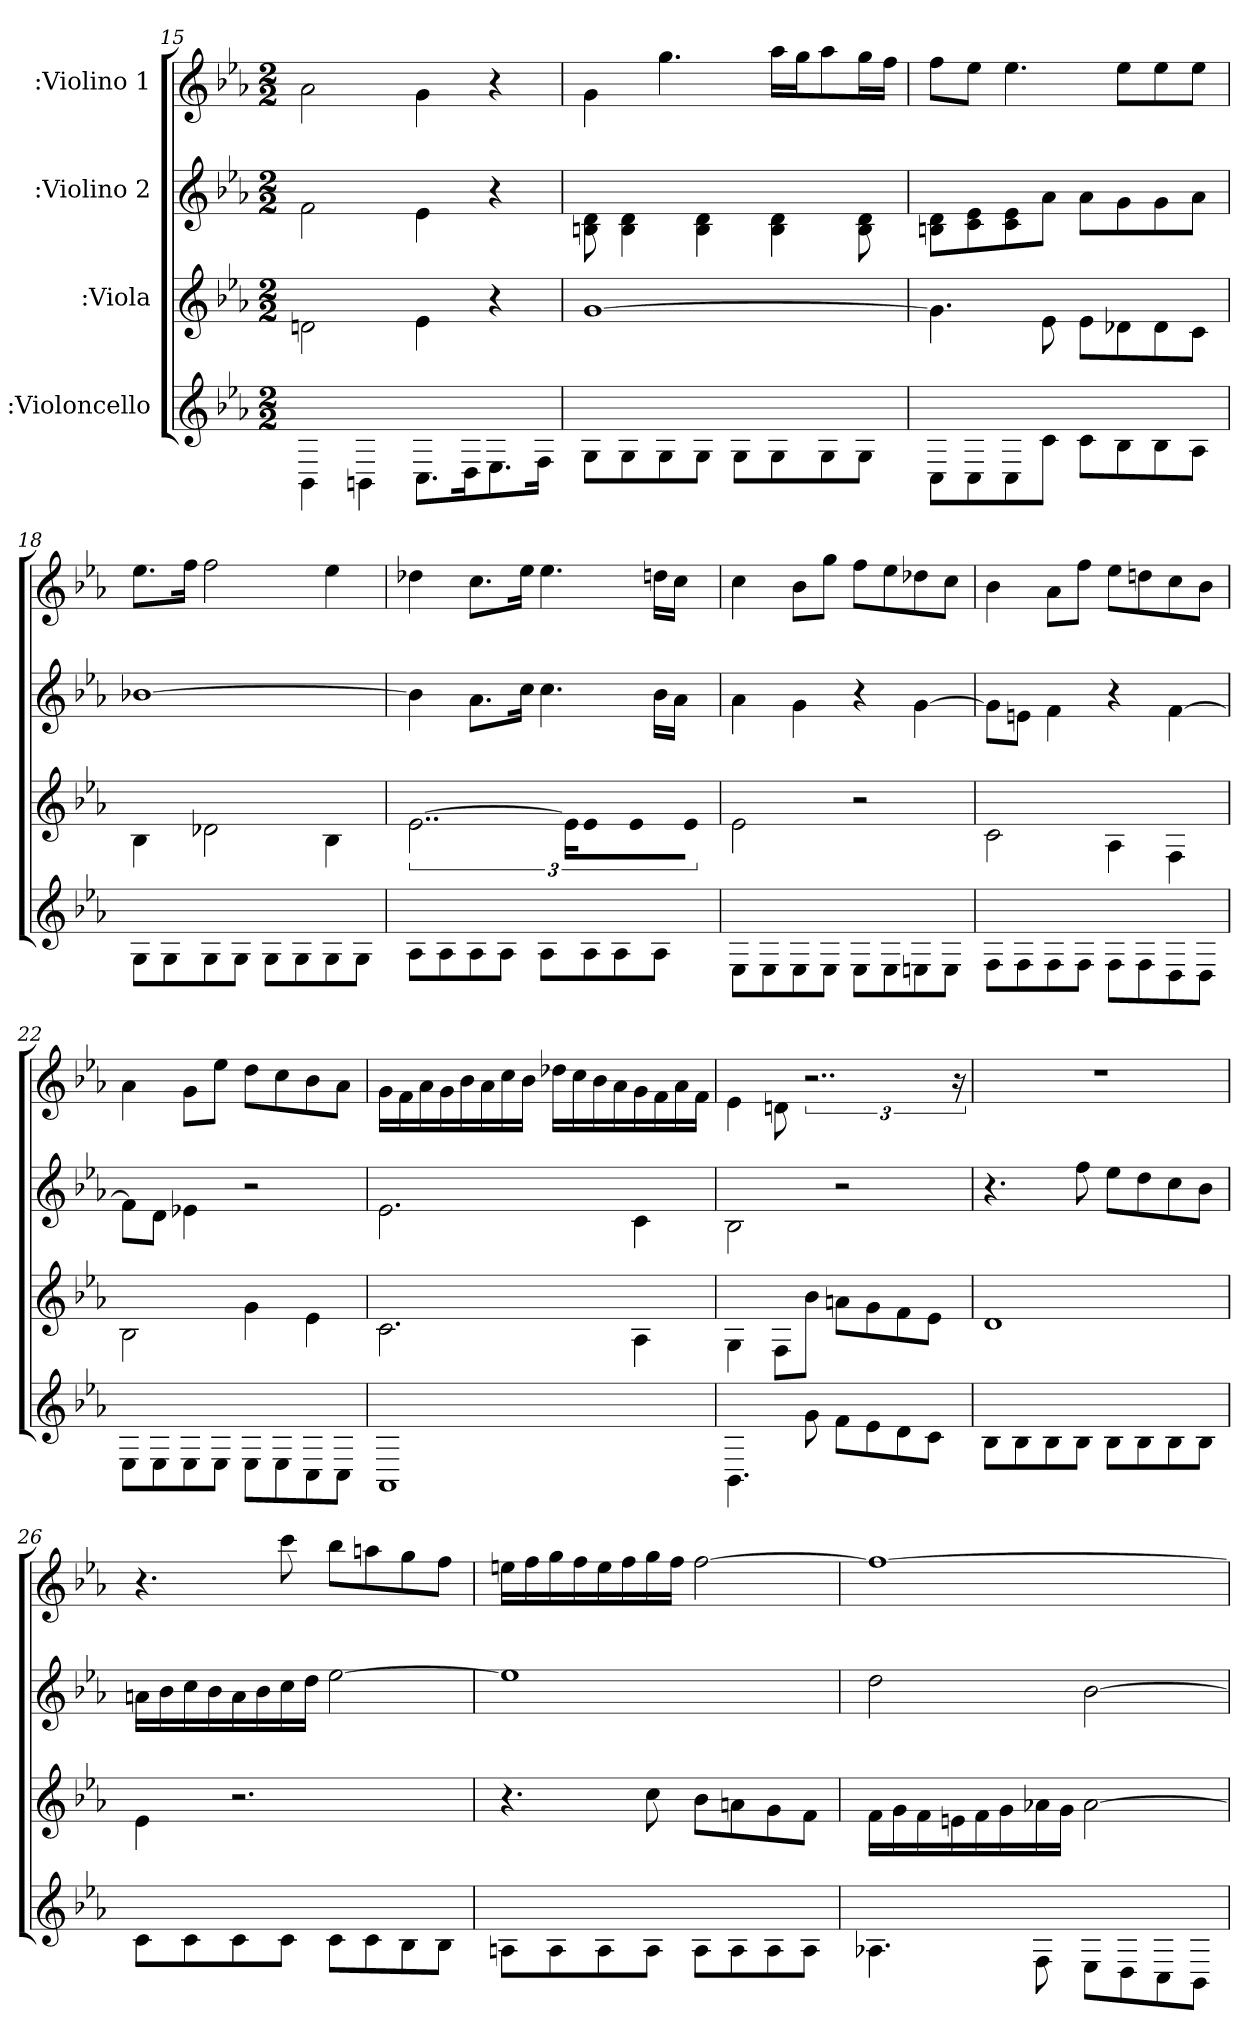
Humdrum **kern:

**kern	**kern	**kern	**kern
*part4	*part3	*part2	*part1
*staff4	*staff3	*staff2	*staff1
*I":Violoncello	*I":Viola	*I":Violino 2	*I":Violino 1
*k[b-e-a-]	*k[b-e-a-]	*k[b-e-a-]	*k[b-e-a-]
*E-:	*E-:	*E-:	*E-:
*M2/2	*M2/2	*M2/2	*M2/2
=15	=15	=15	=15
4BB-\	2dn\	2f\	2a-\
4BBn\	.	.	.
8.C\L	4e-\	4e-\	4g\
16D\K	.	.	.
8.E-\	4r	4r	4r
16F\Jk	.	.	.
=16	=16	=16	=16
8G\L	[1g\	8d\ 8Bn\	4g\
8G\	.	4d\ 4B\	.
8G\	.	.	4.gg\
8G\J	.	4d\ 4B\	.
8G\L	.	.	.
8G\	.	4d\ 4B\	16aa-\LL
.	.	.	16gg\J
8G\	.	.	8aa-\
8G\J	.	8d\ 8B\	16gg\L
.	.	.	16ff\JJ
=17	=17	=17	=17
8C\L	4.g\]	8d\ 8Bn\L	8ff\L
8C\	.	8e-\ 8c\	8ee-\J
8C\	.	8e-\ 8c\	4.ee-\
8c\J	8e-\	8a-\J	.
8c\L	8e-\L	8a-\L	.
8B-\	8d-X\	8g\	8ee-\L
8B-\	8d-\	8g\	8ee-\
8A-\J	8c\J	8a-\J	8ee-\J
=18	=18	=18	=18
8G\L	4B-\	[1b-X\	8.ee-\L
8G\	.	.	.
.	.	.	16ff\Jk
8G\	2d-X\	.	2ff\
8G\J	.	.	.
8G\L	.	.	.
8G\	.	.	.
8G\	4B-\	.	4ee-\
8G\J	.	.	.
=19	=19	=19	=19
8A-\L	[3..e-\	4b-\]	4dd-X\
8A-\	.	.	.
8A-\	.	8.a-\L	8.cc\L
8A-\J	.	.	.
.	.	16cc\Jk	16ee-\Jk
8A-\L	.	4.cc\	4.ee-\
.	24e-\KL]	.	.
8A-\	8e-\	.	.
8A-\	8e-\	.	.
8A-\J	8e-\J	16b-\LL	16ddn\LL
.	.	16a-\JJ	16cc\JJ
=20	=20	=20	=20
8E-\L	2e-\	4a-\	4cc\
8E-\	.	.	.
8E-\	.	4g\	8b-\L
8E-\J	.	.	8gg\J
8E-\L	2r	4r	8ff\L
8E-\	.	.	8ee-\
8En\	.	[4g\	8dd-X\
8E\J	.	.	8cc\J
=21	=21	=21	=21
8F\L	2c\	8g\L]	4b-\
8F\	.	8en\J	.
8F\	.	4f\	8a-\L
8F\J	.	.	8ff\J
8F\L	4A-\	4r	8ee-\L
8F\	.	.	8ddn\
8D\	4F\	[4f\	8cc\
8D\J	.	.	8b-\J
=22	=22	=22	=22
8E-\L	2B-\	8f\L]	4a-\
8E-\	.	8d\J	.
8E-\	.	4e-X\	8g\L
8E-\J	.	.	8ee-\J
8E-\L	4g\	2r	8dd\L
8E-\	.	.	8cc\
8C\	4e-\	.	8b-\
8C\J	.	.	8a-\J
=23	=23	=23	=23
1AA-\	2.c\	2.e-\	16g\LL
.	.	.	16f\
.	.	.	16a-\
.	.	.	16g\
.	.	.	16b-\
.	.	.	16a-\
.	.	.	16cc\
.	.	.	16b-\JJ
.	.	.	16dd-X\LL
.	.	.	16cc\
.	.	.	16b-\
.	.	.	16a-\
.	4A-\	4c\	16g\
.	.	.	16f\
.	.	.	16a-\
.	.	.	16f\JJ
=24	=24	=24	=24
4.BB-\	4G\	2B-\	4e-\
.	8F\L	.	8dn\
8g\	8b-\J	.	3..r
8f\L	8an\L	2r	.
8e-\	8g\	.	.
8d\	8f\	.	.
8c\J	8e-\J	.	.
.	.	.	24r
=25	=25	=25	=25
8B-\L	1d\	4.r	1r
8B-\	.	.	.
8B-\	.	.	.
8B-\J	.	8ff\	.
8B-\L	.	8ee-\L	.
8B-\	.	8dd\	.
8B-\	.	8cc\	.
8B-\J	.	8b-\J	.
=26	=26	=26	=26
8c\L	4e-\	16an\LL	4.r
.	.	16b-\	.
8c\	.	16cc\	.
.	.	16b-\	.
8c\	2.r	16a\	.
.	.	16b-\	.
8c\J	.	16cc\	8ccc\
.	.	16dd\JJ	.
8c\L	.	[2ee-\	8bb-\L
8c\	.	.	8aan\
8B-\	.	.	8gg\
8B-\J	.	.	8ff\J
=27	=27	=27	=27
8An\L	4.r	1ee-\]	16een\LL
.	.	.	16ff\
8A\	.	.	16gg\
.	.	.	16ff\
8A\	.	.	16ee\
.	.	.	16ff\
8A\J	8cc\	.	16gg\
.	.	.	16ff\JJ
8A\L	8b-\L	.	[2ff\
8A\	8an\	.	.
8A\	8g\	.	.
8A\J	8f\J	.	.
=28	=28	=28	=28
4.A-X\	16f\LL	2dd\	1ff\_
.	16g\	.	.
.	16f\	.	.
.	16en\	.	.
.	16f\	.	.
.	16g\	.	.
8F\	16a-X\	.	.
.	16g\JJ	.	.
8E-\L	[2a-\	[2b-\	.
8D\	.	.	.
8C\	.	.	.
8BB-\J	.	.	.
=	=	=	=
*-	*-	*-	*-
